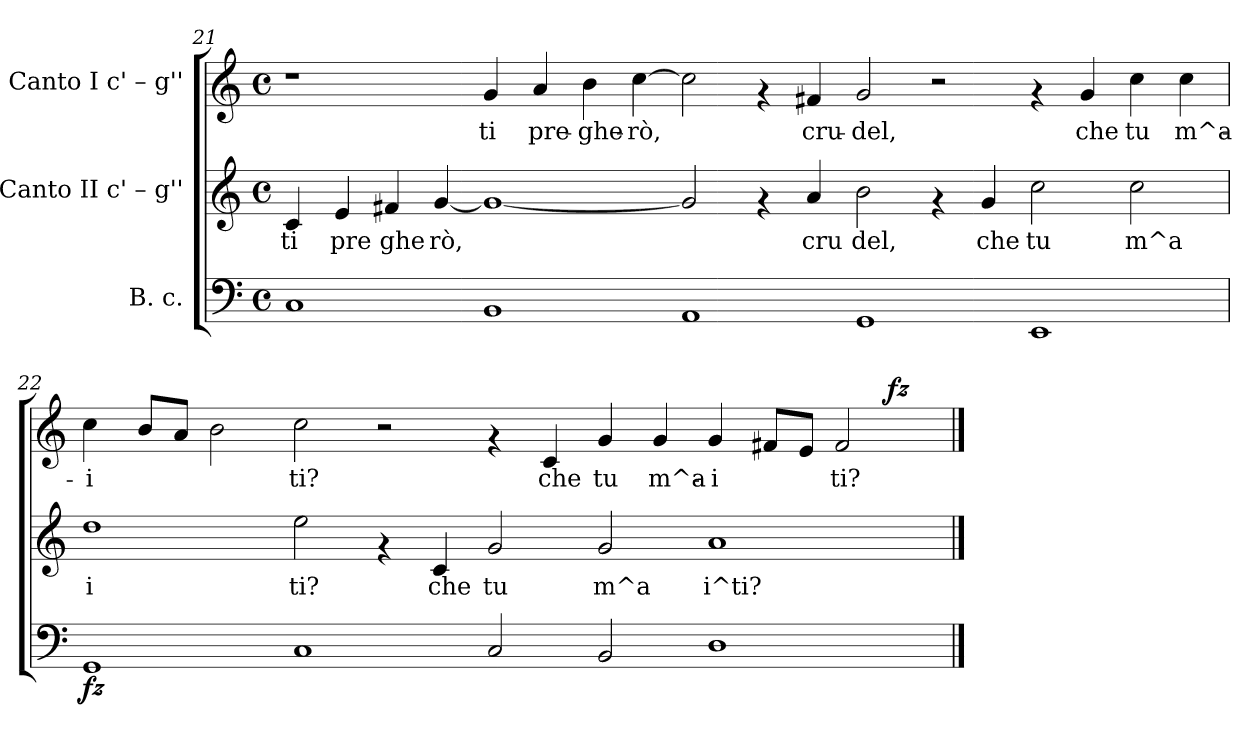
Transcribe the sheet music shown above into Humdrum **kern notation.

**kern	**dynam	**kern	**text	**kern	**text	**dynam
*part3	*part3	*part2	*part2	*part1	*part1	*part1
*staff3	*staff3	*staff2	*staff2	*staff1	*staff1	*staff1
*I"B. c.	*	*I"Canto II  c' – g''	*	*I"Canto I  c' – g''	*	*
!!LO:LB:g=z
*clefF4	*	*clefG2	*	*clefG2	*	*
*k[]	*	*k[]	*	*k[]	*	*
*C:	*	*C:	*	*C:	*	*
*M4/4	*	*M4/4	*	*M4/4	*	*
*met(c)	*	*met(c)	*	*met(c)	*	*
=21	=21	=21	=21	=21	=21	=21
!	!	!	!LO:LY:b:cj	!	!	!
1C	.	4c/	ti	1r	.	.
!	!	!	!LO:LY:b:cj	!	!	!
.	.	4e/	pre	.	.	.
!	!	!	!LO:LY:b:cj	!	!	!
.	.	4f#X/	ghe	.	.	.
!	!	!	!LO:LY:b:cj	!	!	!
.	.	[<4g/	rò,	.	.	.
!	!	!	!LO:LY:b:cj	!	!LO:LY:b:rj	!
1BB	.	1g_<	.	4g/	ti	.
!	!	!	!	!	!LO:LY:b:rj	!
.	.	.	.	4a/	pre-	.
!	!	!	!	!	!LO:LY:b:rj	!
.	.	.	.	4b\	-ghe-	.
!	!	!	!	!	!LO:LY:b:rj	!
.	.	.	.	[>4cc\	-rò,	.
!	!	!	!LO:LY:b:cj	!	!LO:LY:b:rj	!
1AA	.	2g/]	.	2cc\]	.	.
.	.	4rf	.	4rf	.	.
!	!	!	!LO:LY:b:cj	!	!LO:LY:b:rj	!
.	.	4a/	cru	4f#X/	cru-	.
!	!	!	!LO:LY:b:cj	!	!LO:LY:b:rj	!
1GG	.	2b\	del,	2g/	-del,	.
.	.	4rf	.	2r	.	.
!	!	!	!LO:LY:b:cj	!	!	!
.	.	4g/	che	.	.	.
!	!	!	!LO:LY:b:cj	!	!	!
1EE	.	2cc\	tu	4rf	.	.
!	!	!	!	!	!LO:LY:b:rj	!
.	.	.	.	4g/	che	.
!	!	!	!LO:LY:b:cj	!	!LO:LY:b:rj	!
.	.	2cc\	m^a	4cc\	tu	.
!	!	!	!	!	!LO:LY:b:rj	!
.	.	.	.	4cc\	m^a-	.
!!LO:LB:g=z
=22	=22	=22	=22	=22	=22	=22
!	!LO:DY:b	!	!LO:LY:b:cj	!	!LO:LY:b:rj	!
*	*	*	*	*^	*	*
1GG	fz	1dd	i	4cc\	1ryy	-i-	.
!	!	!	!	!	!	!LO:LY:b:rj	!
.	.	.	.	8b/L	.	--	.
!	!	!	!	!	!	!LO:LY:b:rj	!
.	.	.	.	8a/J	.	--	.
!	!	!	!	!	!	!LO:LY:b:rj	!
.	.	.	.	2b\	.	--	.
!	!	!	!LO:LY:b:cj	!	!	!LO:LY:b:rj	!
1C	.	2ee\	ti?	2cc\	1ryy	-ti?	.
.	.	4rf	.	2r	.	.	.
!	!	!	!LO:LY:b:cj	!	!	!	!
.	.	4c/	che	.	.	.	.
!	!	!	!LO:LY:b:cj	!	!	!	!
2C/	.	2g/	tu	4rf	1ryy	.	.
!	!	!	!	!	!	!LO:LY:b:rj	!
.	.	.	.	4c/	.	che	.
!	!	!	!LO:LY:b:cj	!	!	!LO:LY:b:rj	!
2BB/	.	2g/	m^a	4g/	.	tu	.
!	!	!	!	!	!	!LO:LY:b:rj	!
.	.	.	.	4g/	.	m^a-	.
!	!	!	!LO:LY:b:cj	!	!	!LO:LY:b:rj	!
1D	.	1a	i^ti?	4g/	2ryy	-i-	.
!	!	!	!	!	!	!LO:LY:b:rj	!
.	.	.	.	8f#X/L	.	--	.
!	!	!	!	!	!	!LO:LY:b:rj	!
.	.	.	.	8e/J	.	--	.
!	!	!	!	!	!	!LO:LY:b:rj	!
.	.	.	.	2f#/	8...ryy	-ti?	.
!	!	!	!	!	!	!	!LO:DY:b
.	.	.	.	.	4ryy	.	fz
.	.	.	.	.	64ryy	.	.
*	*	*	*	*v	*v	*	*
==	==	==	==	==	==	==
*-	*-	*-	*-	*-	*-	*-
